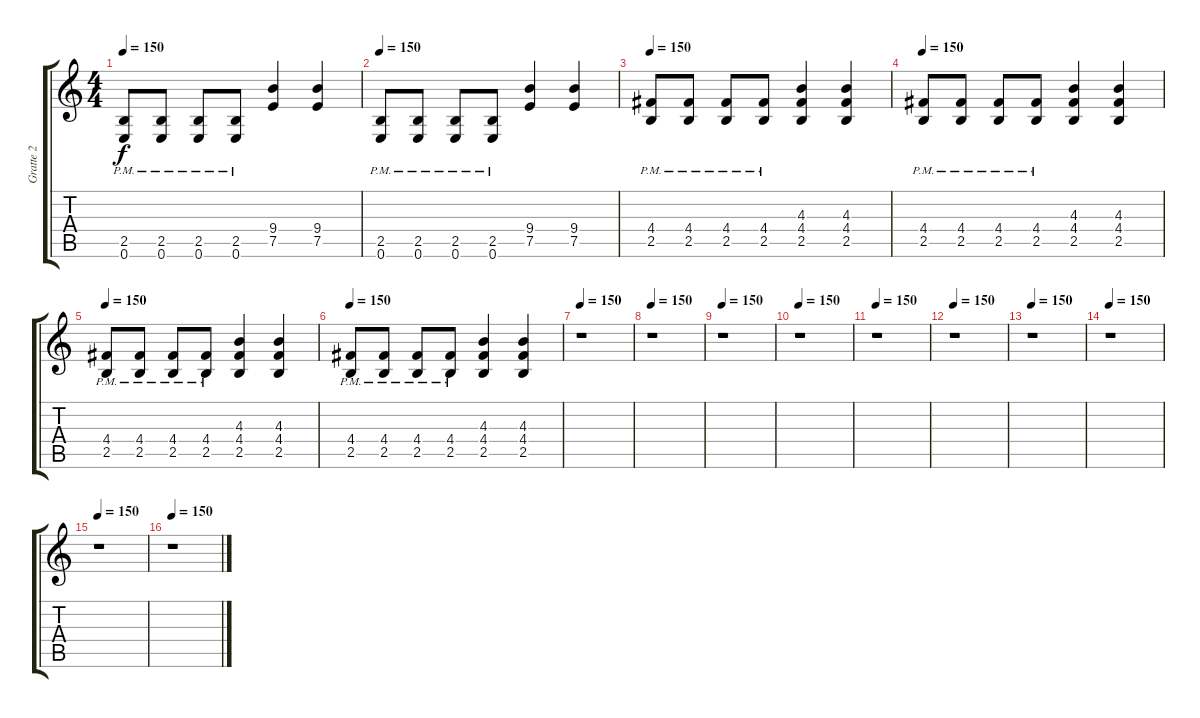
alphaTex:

\track ("Gratte 2" "Gratte 2") {instrument distortionguitar}
\staff {score tabs}
\tuning (E4 B3 G3 D3 A2 E2) {hide}
\ts (4 4)
\tempo 150
\clef g2
\ks c
(2.5{pm} 0.6{pm}).8{dy f} (2.5{pm} 0.6{pm}).8 (2.5{pm} 0.6{pm}).8 (2.5{pm} 0.6{pm}).8 (9.4 7.5).4 (9.4 7.5).4 |
\tempo 150
(2.5{pm} 0.6{pm}).8 (2.5{pm} 0.6{pm}).8 (2.5{pm} 0.6{pm}).8 (2.5{pm} 0.6{pm}).8 (9.4 7.5).4 (9.4 7.5).4 |
\tempo 150
(4.4{pm} 2.5{pm}).8 (4.4{pm} 2.5{pm}).8 (4.4{pm} 2.5{pm}).8 (4.4{pm} 2.5{pm}).8 (4.3 4.4 2.5).4 (4.3 4.4 2.5).4 |
\tempo 150
(4.4{pm} 2.5{pm}).8 (4.4{pm} 2.5{pm}).8 (4.4{pm} 2.5{pm}).8 (4.4{pm} 2.5{pm}).8 (4.3 4.4 2.5).4 (4.3 4.4 2.5).4 |
\tempo 150
(4.4{pm} 2.5{pm}).8 (4.4{pm} 2.5{pm}).8 (4.4{pm} 2.5{pm}).8 (4.4{pm} 2.5{pm}).8 (4.3 4.4 2.5).4 (4.3 4.4 2.5).4 |
\tempo 150
(4.4{pm} 2.5{pm}).8 (4.4{pm} 2.5{pm}).8 (4.4{pm} 2.5{pm}).8 (4.4{pm} 2.5{pm}).8 (4.3 4.4 2.5).4 (4.3 4.4 2.5).4 |
\tempo 150
r.1 |
\tempo 150
r.1 |
\tempo 150
r.1 |
\tempo 150
r.1 |
\tempo 150
r.1 |
\tempo 150
r.1 |
\tempo 150
r.1 |
\tempo 150
r.1 |
\tempo 150
r.1 |
\tempo 150
r.1
